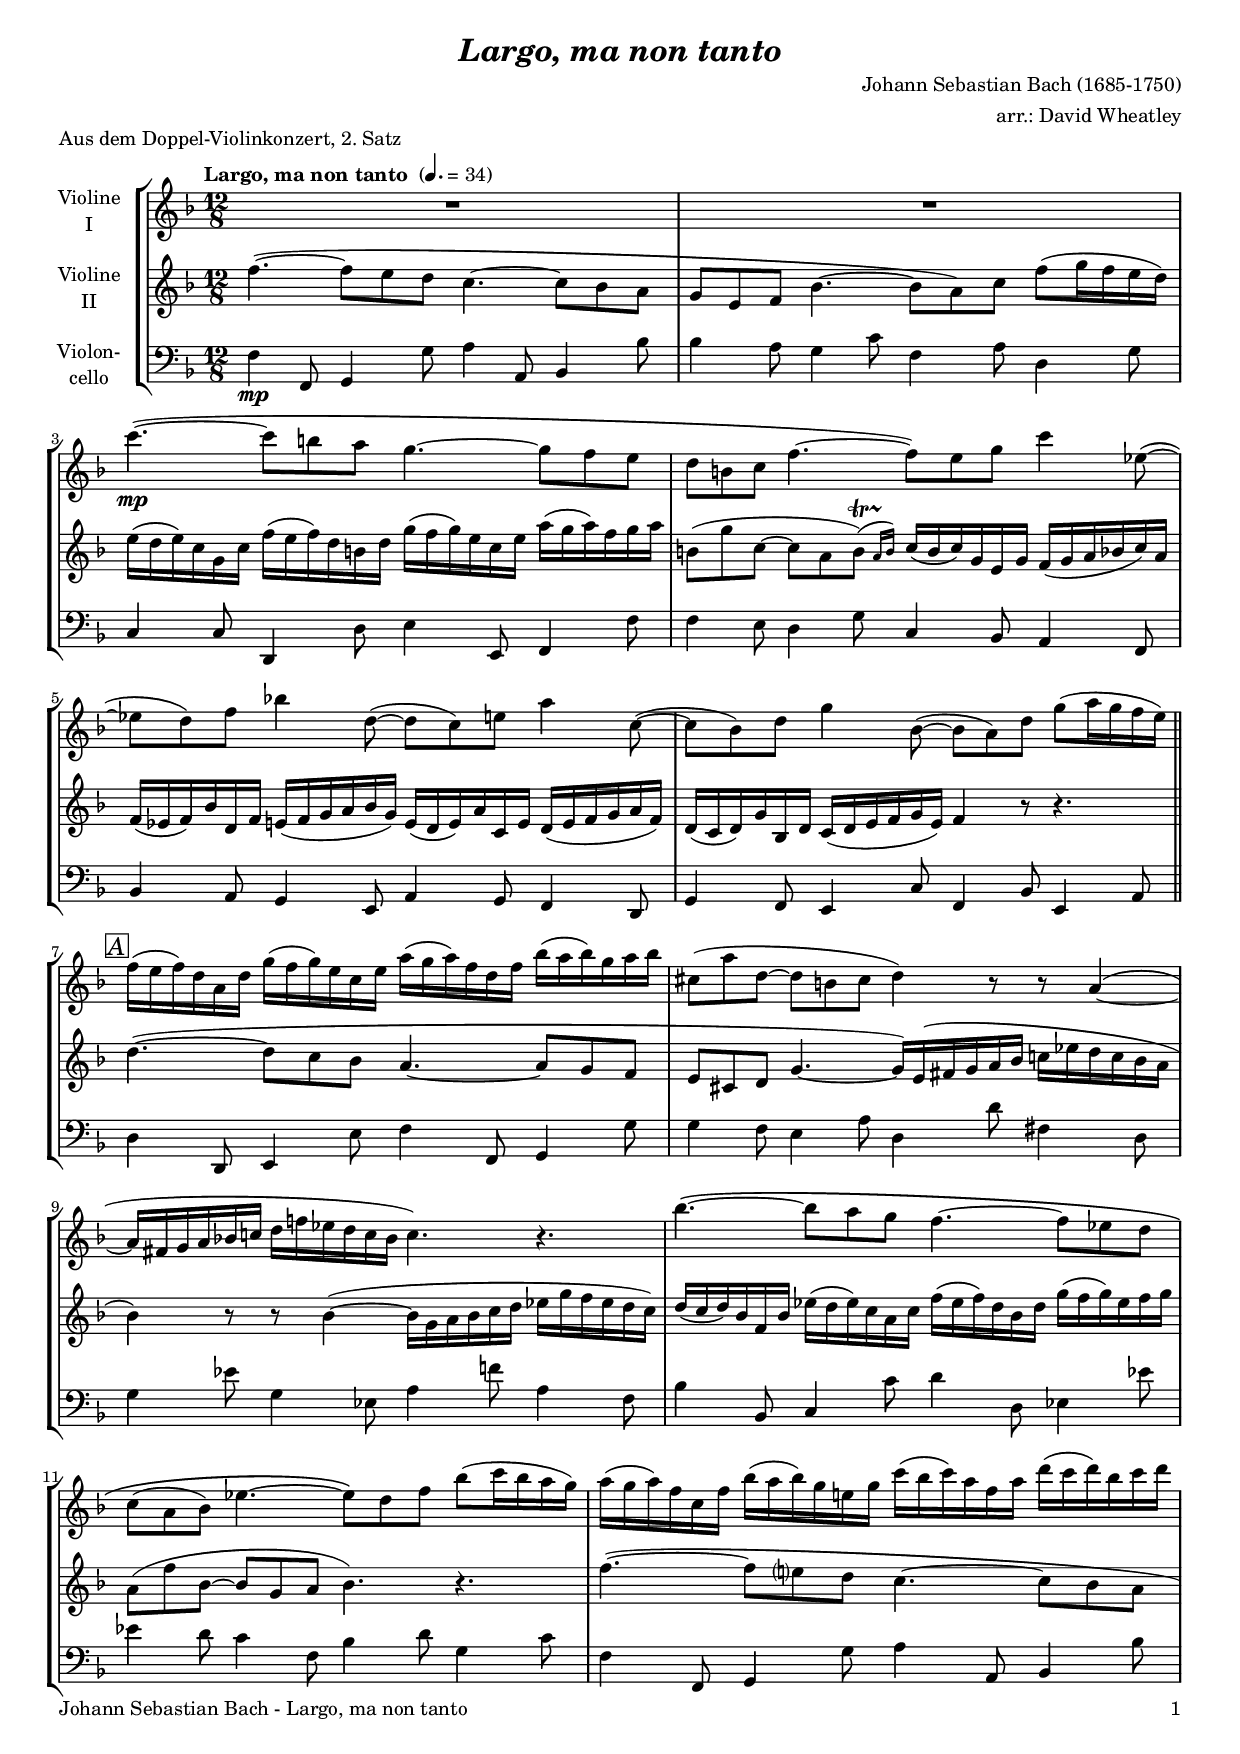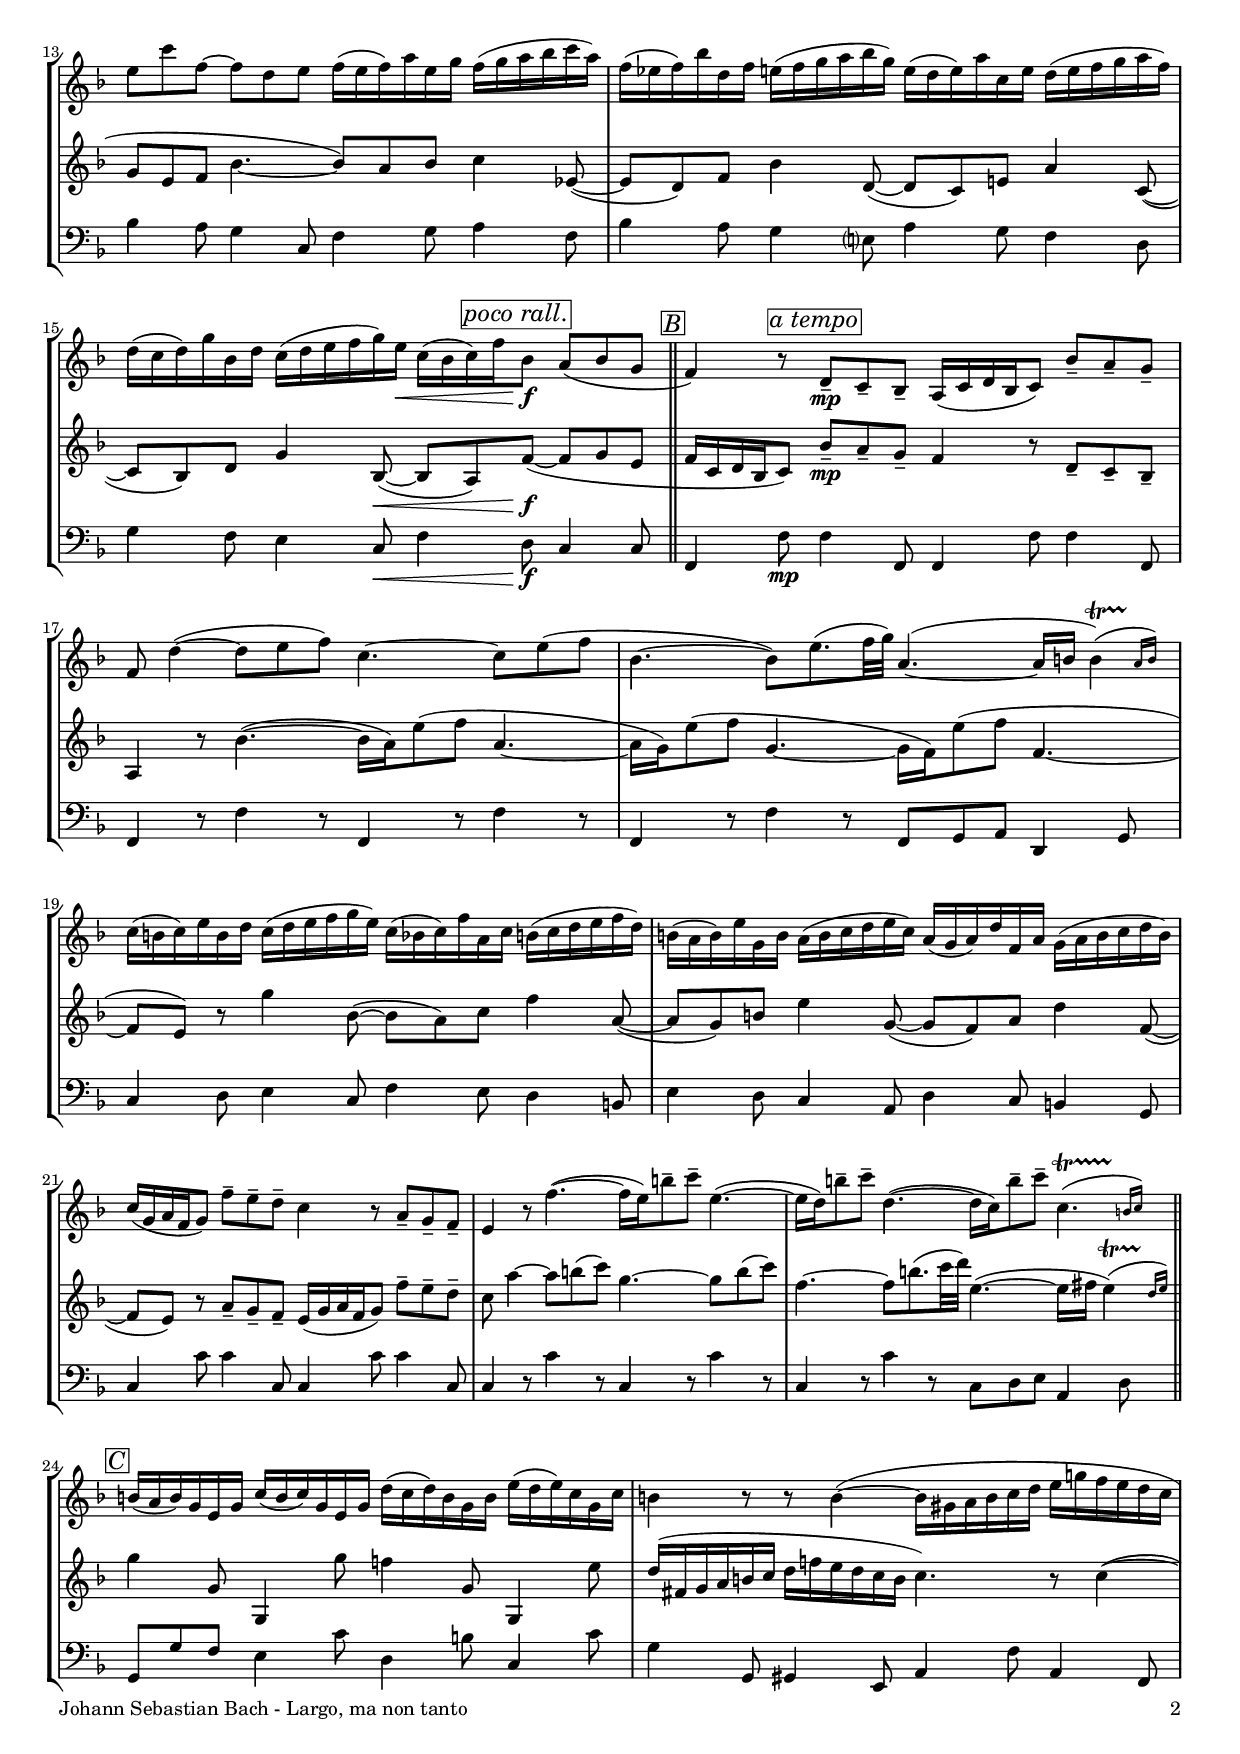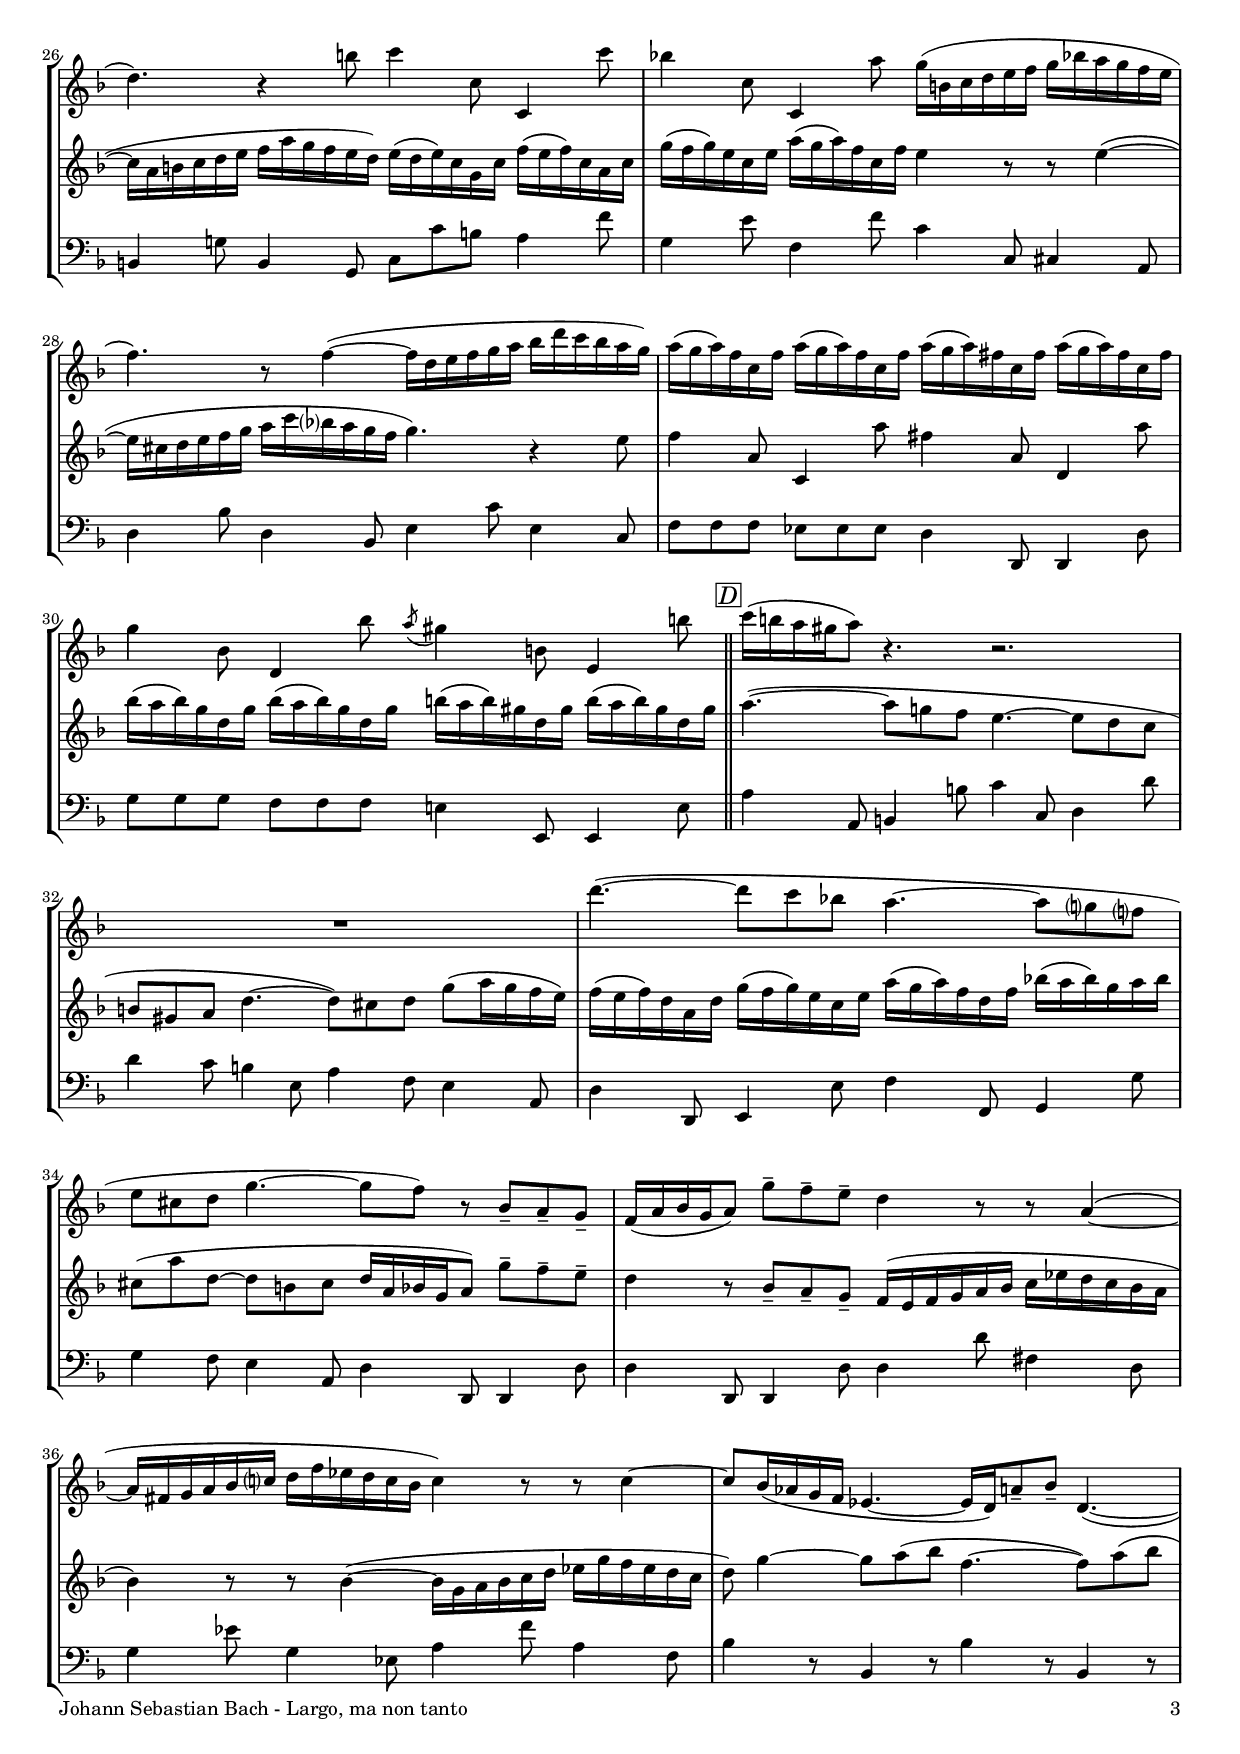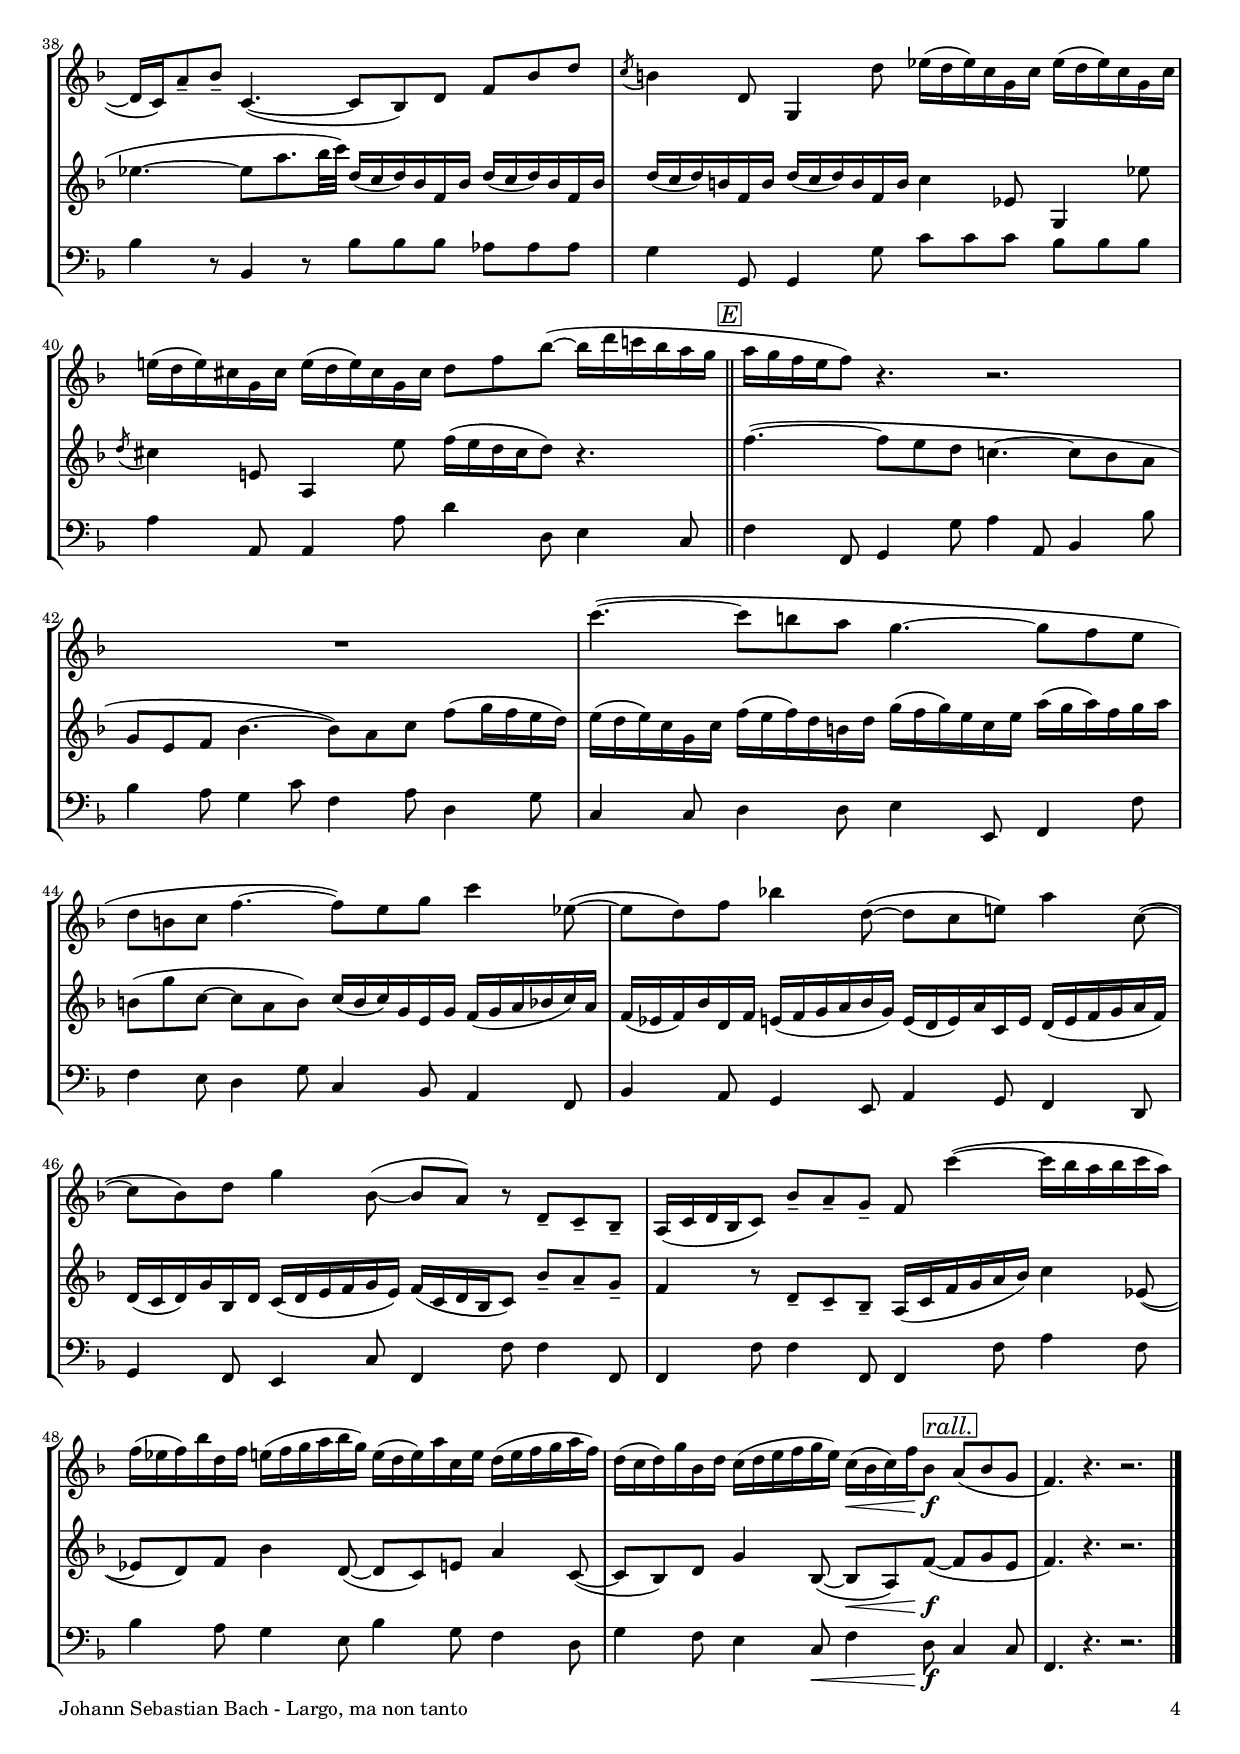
\version "2.20.2"
\include "deutsch.ly"

#(set-global-staff-size 17)

\header {
  title     = \markup \bold \italic "Largo, ma non tanto"
  composer  = "Johann Sebastian Bach (1685-1750)"
  arranger  = "arr.: David Wheatley"
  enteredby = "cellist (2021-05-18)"
  piece     = "Aus dem Doppel-Violinkonzert, 2. Satz"
}

voiceconsts = {
  \key g \major
  \time 12/8
  \clef "treble"
%  \numericTimeSignature
  \compressEmptyMeasures
  % Set default beaming for all staves
%  \set Timing.beamExceptions = #'()
%  \set Timing.baseMoment     = #(ly:make-moment 1 4)
%  \set Timing.beatStructure  = #'(1 1 1)
  \tempo "Largo, ma non tanto " 4.=34
}

micl = "clarinet"
mifl = "flute"
miob = "oboe"
mifh = "french horn"
misx = "tenor sax"
mist = "string ensemble 1"
mivl = "violin"
miba = "cello"

boxa = { \bar "||" \mark \markup \box \italic "A" }
boxb = { \bar "||" \mark \markup \box \italic "B" }
boxc = { \bar "||" \mark \markup \box \italic "C" }
boxd = { \bar "||" \mark \markup \box \italic "D" }
boxe = { \bar "||" \mark \markup \box \italic "E" }

atem = \mark \markup \box \italic "a tempo"
pora = \mark \markup \box \italic "poco rall."
rall = \mark \markup \box \italic "rall."

va = \relative c''' {
  \voiceconsts

  R8*24
  d4.(~\mp d8 cis h a4.~ a8 g fis
  e cis d g4.~ g8) fis a d4 f,8(~

  f e) g c!4 e,8(~ e d) fis h4 d,8(~
  d c) e a4 c,8(~ c h) e a( h16 a g fis) \boxa

  g( fis g) e h e a( g a) fis d fis h( a h) g e g c( h c) a h c
  dis,8( h' e,~ e cis dis e4) r8 r h4(~

  h16 gis a h c! d! e g! f e d c d4.) r
  c'\(~ c8 h a g4.~ g8 f e
  d( h c) f4.~ f8\) e g c( d16 c h a)

  h( a h) g d g c( h c) a fis! a d( c d) h g h e( d e) c d e
  fis,8 d' g,~ g e fis g16( fis g) h fis a g( a h c d h)

  g( f g) c e, g fis( g a h c a) fis( e fis) h d, fis e( fis g a h g)
  e( d e) a c, e d( e fis g a) fis\< d( c d) g \pora c,8\!\f h( c a \boxb

  g4) r8 \atem e--\mp d-- c-- h16( d e c d8) c'-- h-- a--
  g e'4(~ e8 fis g) d4.~ d8 fis( g
  c,4.~ c8) fis8.( g32 a) h,4.(~ h16 cis \afterGrace cis4)(\startTrillSpan { h16[\stopTrillSpan cis]) }

  d( cis d) fis cis e d( e fis g a fis) d( c d) g h, d cis( d e fis g e)
  cis( h cis) fis a, cis h( cis d e fis d) h( a h) e g, h a( h cis d e cis)

  d( a h g a8) g'-- fis-- e-- d4 r8 h-- a-- g--
  fis4 r8 g'4.(~ g16 fis) cis'8-- d-- fis,4.(~
  fis16 e) cis'8-- d-- e,4.(~ e16 d) cis'8-- d-- \afterGrace d,4.(\startTrillSpan { cis16[\stopTrillSpan d]) } \boxc

  cis16( h cis) a fis a d( cis d) a fis a e'( d e) cis a cis fis( e fis) d a d
  cis4 r8 r cis4(~ cis16 ais h cis d e fis a! g fis e d

  e4.) r4 cis'8 d4 d,8 d,4 d''8
  c!4 d,8 d,4 h''8 a16( cis, d e fis g a c! h a g fis

  g4.) r8 g4(~ g16 e fis g a h c e d c h a)
  h( a h) g d g h( a h) g d g h( a h) gis d gis h( a h) gis d gis

  a4 c,8 e,4 c''8 \acciaccatura h8 ais4 cis,8 fis,4 cis''8 \boxd
  d16( cis h ais h8) r4. r2.
  R8*12
  e4.(~ e8 d c! h4.~ h8 a? g?

  fis dis e a4.~ a8 g) r c,-- h-- a--
  g16( h c a h8) a'-- g-- fis-- e4 r8 r h4(~
  h16 gis a h c d? e g f e d c d4) r8 r d4~

  d8 c16( b a g f4.~ f16 e) h'8-- c-- e,4.(~
  e16 d) h'8-- c-- d,4.(~ d8 c) e g c e

  \acciaccatura d cis4 e,8 a,4 e''8 f16( e f) d a d f( e f) d a d
  fis!( e fis) dis a dis fis( e fis) dis a dis e8 g c(~ c16 e d! c h a \boxe

  h a g fis g8) r4. r2.
  R8*12
  d'4.(~ d8 cis h a4.~ a8 g fis

  e cis d g4.~ g8) fis a d4 f,8(~
  f e) g c!4 e,8(~ e d fis) h4 d,8(~
  d c) e a4 c,8(~ c h) r e,-- d-- c--

  h16( d e c d8) c'-- h-- a-- g d''4(~ d16 c h c d h)
  g( f g) c e, g fis( g a h c a) fis( e fis) h d, fis e( fis g a h g)

  e( d e) a c, e d( e fis g a fis) d(\< c d) g c,8\!\f \rall h( c a
  g4.) r r2. \bar "|."
}

vb = \relative c''' {
  \voiceconsts

  g4.(~ g8 fis e d4.~ d8 c h
  a fis g c4.~ c8 h) d g( a16 g fis e)

  fis( e fis) d a d g( fis g) e cis e a( g a) fis d fis h( a h) g a h
  cis,8( a' d,~ d h \afterGrace cis)(\startTrillSpan { h16[\stopTrillSpan cis]) } d( cis d) a fis a g( a h c d) h

  g( f g)  c e, g fis( g a h c a) fis( e fis) h d, fis e( fis g a h g)
  e( d e) a c, e d( e fis g a fis) g4 r8 r4. \boxa

  e'(~ e8 d c h4.~ h8 a g
  fis dis e a4.~ a16) fis( gis a h c d! f e d c h
  c4) r8 r c4(~ c16 a h c d e f a g f e d)

  e( d e) c g c f( e f) d h d g( f g) e c e a( g a) f g a
  h,8( g' c,~ c a h c4.) r
  g'(~ g8 fis? e d4.~ d8 c h

  a fis g c4.~ c8) h c d4 f,8(~
  f e) g c4 e,8(~ e d) fis! h4 d,8(~
  d c) e a4 c,8(~\< c h) \pora g'(~\!\f g a fis \boxb

  g16 d e c d8) \atem c'--\mp h-- a-- g4 r8 e-- d-- c--
  h4 r8 c'4.(~ c16 h) fis'8( g h,4.~
  h16 a) fis'8( g a,4.~ a16 g) fis'8( g g,4.~

  g8 fis) r a'4 c,8(~ c h) d g4 h,8(~
  h a) cis fis4 a,8(~ a g) h e4 g,8(~
  g fis) r h-- a-- g-- fis16( a h g a8) g'-- fis-- e--

  d h'4~ h8 cis( d) a4.~ a8 cis( d)
  g,4.~ g8 cis8.( d32 e) fis,4.(~ fis16 gis \afterGrace fis4)(\startTrillSpan { e16[\stopTrillSpan fis]) } \boxc
  a4 a,8 a,4 a''8 g!4 a,8 a,4 fis''8

  e16( gis, a h cis d e g! fis e d cis d4.) r8 d4(~
  d16 h cis d e fis g h a g fis e) fis( e fis) d a d g( fis g) d h d

  a'( g a) fis d fis h( a h) g d g fis4 r8 r fis4(~
  fis16 dis e fis g a h d c? h a g a4.) r4 fis8
  g4 h,8 d,4 h''8 gis4 h,8 e,4 h''8

  c16( h c) a e a c( h c) a e a cis( h cis) ais e ais cis( h cis) ais e ais \boxd
  h4.(~ h8 a! g fis4.~ fis8 e d

  cis ais h e4.~ e8) dis e a( h16 a g fis)
  g( fis g) e h e a( g a) fis d fis h( a h) g e g c!( h c) a h c

  dis,8( h' e,~ e cis dis e16 h c a h8) a'-- g-- fis--
  e4 r8 c-- h-- a-- g16( fis g a h c d f e d c h

  c4) r8 r c4(~ c16 a h c d e f a g f e d
  e8) a4~ a8 h( c g4.~ g8) h( c
  f,4.~ f8 h8. c32 d) e,16( d e) c g c e( d e) c g c

  e( d e) cis g cis e( d e) cis g cis d4 f,8 a,4 f''8
  \acciaccatura e dis4 fis,!8 h,4 fis''8 g16( fis e dis e8) r4. \boxe
  g(~ g8 fis e d!4.~ d8 c h

  a fis g c4.~ c8) h d g( a16 g fis e)
  fis( e fis) d a d g( fis g) e cis e a( g a) fis d fis h( a h) g a h

  cis,8( a' d,~ d h cis) d16( cis d) a fis a g( a h c d) h
  g( f g) c e, g fis( g a h c a) fis( e fis) h d, fis e( fis g a h g)

  e( d e) a c, e d( e fis g a fis) g( d e c d8) c'-- h-- a--
  g4 r8 e-- d-- c-- h16( d g a h c) d4 f,8(~

  f e) g c4 e,8(~ e d) fis h4 d,8(~
  d c) e a4 c,8(~ c\< h) g'(~\!\f \rall g a fis
  g4.) r r2. \bar "|."
}

vc = \relative c' {
  \voiceconsts
  \clef "bass"

  g4\mp g,8 a4 a'8 h4 h,8 c4 c'8
  c4 h8 a4 d8 g,4 h8 e,4 a8
  d,4 d8 e,4 e'8 fis4 fis,8 g4 g'8

  g4 fis8 e4 a8 d,4 c8 h4 g8
  c4 h8 a4 fis8 h4 a8 g4 e8
  a4 g8 fis4 d'8 g,4 c8 fis,4 h8 \boxa

  e4 e,8 fis4 fis'8 g4 g,8 a4 a'8
  a4 g8 fis4 h8 e,4 e'8 gis,4 e8
  a4 f'8 a,4 f8 h4 g'!8 h,4 g8

  c4 c,8 d4 d'8 e4 e,8 f4 f'8
  f4 e8 d4 g,8 c4 e8 a,4 d8
  g,4 g,8 a4 a'8 h4 h,8 c4 c'8

  c4 h8 a4 d,8 g4 a8 h4 g8
  c4 h8 a4 fis?8 h4 a8 g4 e8
  a4 g8 fis4 d8\< g4 \pora e8\!\f d4 d8 \boxb

  g,4 g'8\mp \atem g4 g,8 g4 g'8 g4 g,8
  g4 r8 g'4 r8 g,4 r8 g'4 r8
  g,4 r8 g'4 r8 g, a h e,4 a8

  d4 e8 fis4 d8 g4 fis8 e4 cis8
  fis4 e8 d4 h8 e4 d8 cis4 a8
  d4 d'8 d4 d,8 d4 d'8 d4 d,8

  d4 r8 d'4 r8 d,4 r8 d'4 r8
  d,4 r8 d'4 r8 d, e fis h,4 e8 \boxc
  a, a' g fis4 d'8 e,4 cis'8 d,4 d'8

  a4 a,8 ais4 fis8 h4 g'8 h,4 g8
  cis4 a'!8 cis,4 a8 d d' cis! h4 g'8
  a,4 fis'8 g,4 g'8 d4 d,8 dis4 h8

  e4 c'8 e,4 c8 fis4 d'8 fis,4 d8
  g g g f f f e4 e,8 e4 e'8
  a a a g g g fis!4 fis,8 fis4 fis'8 \boxd

  h4 h,8 cis4 cis'8 d4 d,8 e4 e'8
  e4 d8 cis4 fis,8 h4 g8 fis4 h,8
  e4 e,8 fis4 fis'8 g4 g,8 a4 a'8

  a4 g8 fis4 h,8 e4 e,8 e4 e'8
  e4 e,8 e4 e'8 e4 e'8 gis,4 e8
  a4 f'8 a,4 f8 h4 g'8 h,4 g8

  c4 r8 c,4 r8 c'4 r8 c,4 r8
  c'4 r8 c,4 r8 c' c c b b b
  a4 a,8 a4 a'8 d d d c c c

  h4 h,8 h4 h'8 e4 e,8 fis4 d8 \boxe
  g4 g,8 a4 a'8 h4 h,8 c4 c'8
  c4 h8 a4 d8 g,4 h8 e,4 a8

  d,4 d8 e4 e8 fis4 fis,8 g4 g'8
  g4 fis8 e4 a8 d,4 c8 h4 g8
  c4 h8 a4 fis8 h4 a8 g4 e8

  a4 g8 fis4 d'8 g,4 g'8 g4 g,8
  g4 g'8 g4 g,8 g4 g'8 h4 g8

  c4 h8 a4 fis8 c'4 a8 g4 e8
  a4 g8 fis4 d8\< g4 e8\!\f \rall d4 d8
  g,4. r r2. \bar "|."
}


music = \new StaffGroup <<
      \new Staff {
	\set Staff.midiInstrument = \mivl
	\set Staff.instrumentName = \markup \center-column { "Violine" "I" }
	\transpose g f { \va }
      }

      \new Staff {
	\set Staff.midiInstrument = \mivl
	\set Staff.instrumentName = \markup \center-column { "Violine" "II" }
	\transpose g f { \vb }
      }

      \new Staff {
	\set Staff.midiInstrument = \miba
	\set Staff.instrumentName = \markup \center-column { "Violon-" "cello" }
	\transpose g f { \vc }
      }
>>

\book {
   \paper {
    print-page-number = ##t
    print-first-page-number = ##t
    ragged-last-bottom = ##f
    oddHeaderMarkup = \markup \null
    evenHeaderMarkup = \markup \null
    oddFooterMarkup = \markup {
      \fill-line {
        \on-the-fly #print-page-number-check-first
        "Johann Sebastian Bach - Largo, ma non tanto" \fromproperty #'page:page-number-string
      }
    }
    evenFooterMarkup = \oddFooterMarkup
  } \score {
    \music
    \layout {}
  }

  \score {
    \unfoldRepeats \music

    \midi {
      \context {
        \Score
      }
    }
  }
}